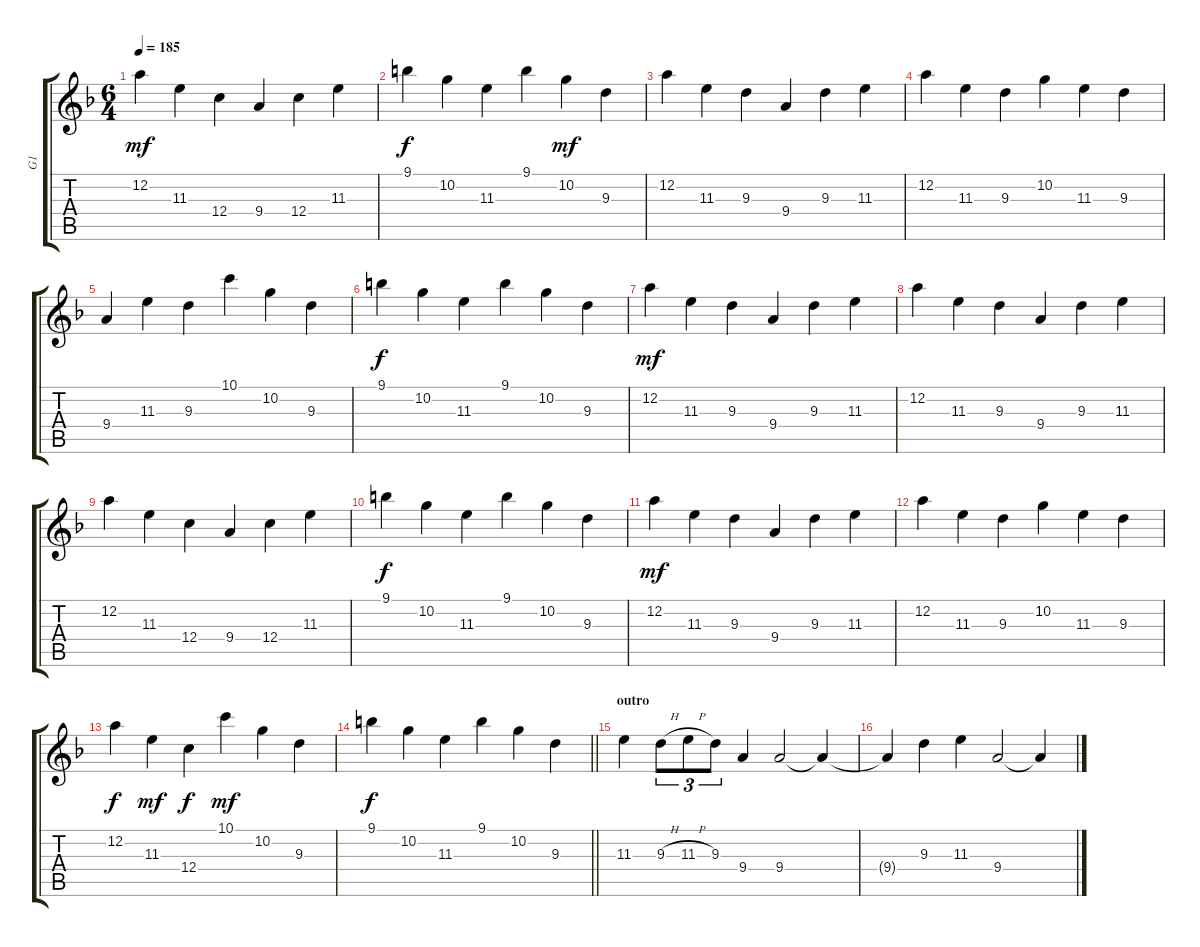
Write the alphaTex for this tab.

\track ("G1" "G1") {instrument distortionguitar bank 5}
\staff {score tabs}
\tuning (D4 A3 F3 C3 G2 D2) {hide}
\ts (6 4)
\tempo 185
\clef g2
\ks dminor
12.2.4{dy mf} 11.3.4 12.4.4 9.4.4 12.4.4 11.3.4 |
9.1.4{dy f} 10.2.4 11.3.4 9.1.4 10.2.4{dy mf} 9.3.4 |
12.2.4 11.3.4 9.3.4 9.4.4 9.3.4 11.3.4 |
12.2.4 11.3.4 9.3.4 10.2.4 11.3.4 9.3.4 |
9.4.4 11.3.4 9.3.4 10.1.4 10.2.4 9.3.4 |
9.1.4{dy f} 10.2.4 11.3.4 9.1.4 10.2.4 9.3.4 |
12.2.4{dy mf} 11.3.4 9.3.4 9.4.4 9.3.4 11.3.4 |
12.2.4 11.3.4 9.3.4 9.4.4 9.3.4 11.3.4 |
12.2.4 11.3.4 12.4.4 9.4.4 12.4.4 11.3.4 |
9.1.4{dy f} 10.2.4 11.3.4 9.1.4 10.2.4 9.3.4 |
12.2.4{dy mf} 11.3.4 9.3.4 9.4.4 9.3.4 11.3.4 |
12.2.4 11.3.4 9.3.4 10.2.4 11.3.4 9.3.4 |
12.2.4{dy f} 11.3.4{dy mf} 12.4.4{dy f} 10.1.4{dy mf} 10.2.4 9.3.4 |
\barLineRight lightlight
9.1.4{dy f} 10.2.4 11.3.4 9.1.4 10.2.4 9.3.4 |
\section ("" "outro")
11.3.4 9.3{h}.8{tu (3 2)} 11.3{h}.8{tu (3 2)} 9.3.8{tu (3 2)} 9.4.4 9.4.2 9.4{t}.4 |
9.4{t}.4 9.3.4 11.3.4 9.4.2 9.4{t}.4
